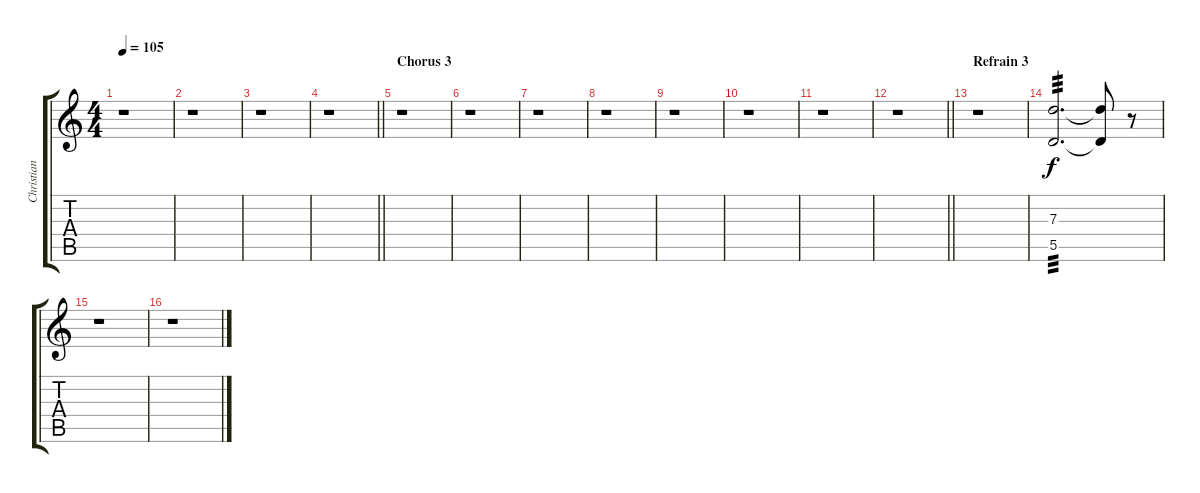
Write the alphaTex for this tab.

\track ("Christian Lorenz" "Christian ") {instrument contrabass}
\staff {score tabs}
\tuning (E4 B3 G3 D3 A2 D2) {hide}
\ts (4 4)
\tempo 105
\clef g2
\ks c
r.1{dy mp} |
r.1 |
r.1 |
\barLineRight lightlight
r.1 |
\section ("" "Chorus 3")
r.1 |
r.1 |
r.1 |
r.1 |
r.1 |
r.1 |
r.1 |
\barLineRight lightlight
r.1 |
\section ("" "Refrain 3")
r.1 |
(7.3 5.5).2{d tp 3 dy f} (7.3{t} 5.5{t}).8 r.8 |
r.1 |
r.1
